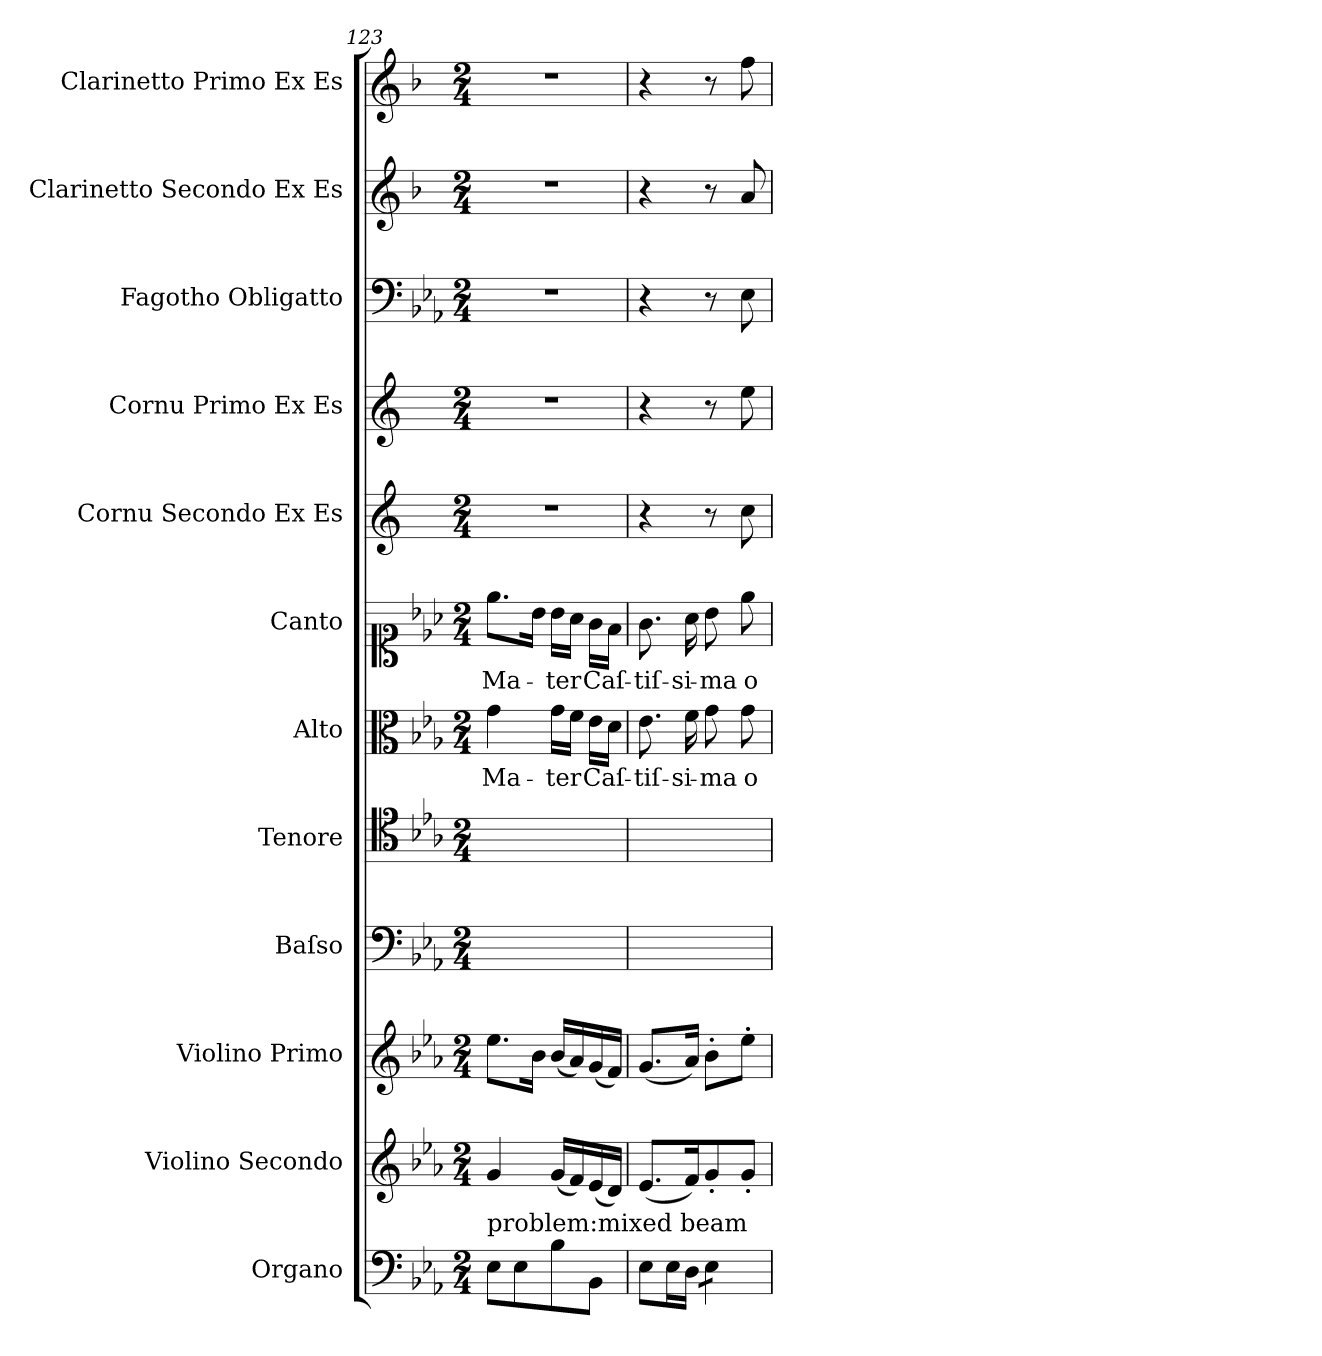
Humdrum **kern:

**kern	**kern	**kern	**kern	**kern	**kern	**text	**kern	**text	**kern	**kern	**kern	**kern	**kern
*part12	*part11	*part10	*part9	*part8	*part7	*part7	*part6	*part6	*part5	*part4	*part3	*part2	*part1
*staff12	*staff11	*staff10	*staff9	*staff8	*staff7	*staff7	*staff6	*staff6	*staff5	*staff4	*staff3	*staff2	*staff1
*I"Organo	*I"Violino Secondo	*I"Violino Primo	*I"Baſso	*I"Tenore	*I"Alto	*	*I"Canto	*	*I"Cornu Secondo Ex Es	*I"Cornu Primo Ex Es	*I"Fagotho Obligatto	*I"Clarinetto Secondo Ex Es	*I"Clarinetto Primo Ex Es
*I'Org	*	*I'Vno I	*I'B.	*I'T.	*I'A.	*	*I'C.	*	*	*I'Cor I	*I'Fag.	*	*I'Cor I
*clefF4	*clefG2	*clefG2	*clefF4	*clefC4	*clefC3	*	*clefC1	*	*clefG2	*clefG2	*clefF4	*clefG2	*clefG2
*	*	*	*	*	*	*	*	*	*ITrd5c9	*ITrd5c9	*	*ITrd1c2	*ITrd1c2
*k[b-e-a-]	*k[b-e-a-]	*k[b-e-a-]	*k[b-e-a-]	*k[b-e-a-]	*k[b-e-a-]	*	*k[b-e-a-]	*	*k[b-e-a-]	*k[b-e-a-]	*k[b-e-a-]	*k[b-e-a-]	*k[b-e-a-]
*c:	*c:	*c:	*c:	*c:	*c:	*	*c:	*	*c:	*c:	*c:	*c:	*c:
*M2/4	*M2/4	*M2/4	*M2/4	*M2/4	*M2/4	*	*M2/4	*	*M2/4	*M2/4	*M2/4	*M2/4	*M2/4
=123	=123	=123	=123	=123	=123	=123	=123	=123	=123	=123	=123	=123	=123
!LO:TX:a:t=problem&colon;mixed beam	!	!	!	!	!	!	!	!	!	!	!	!	!
8E-\L	4g/	8.ee-\L	2ryy	2ryy	4g\	Ma-	8.ee-\L	Ma-	2r	2r	2r	2r	2r
8E-\	.	.	.	.	.	.	.	.	.	.	.	.	.
.	.	16b-\Jk	.	.	.	.	16b-\Jk	.	.	.	.	.	.
8B-\	(16g/LL	(16b-/LL	.	.	16g\LL	-ter	16b-\LL	-ter	.	.	.	.	.
.	16f/)	16a-/)	.	.	16f\JJ	.	16a-\JJ	.	.	.	.	.	.
8BB-\J	(16e-/	(16g/	.	.	16e-\LL	Caſ-	16g\LL	Caſ-	.	.	.	.	.
.	16d/JJ)	16f/JJ)	.	.	16d\JJ	.	16f\JJ	.	.	.	.	.	.
=124	=124	=124	=124	=124	=124	=124	=124	=124	=124	=124	=124	=124	=124
8E-\L	(8.e-/L	(8.g/L	2ryy	2ryy	8.e-\	-tiſ-	8.g\	-tiſ-	4r	4r	4r	4r	4r
16E-\L	.	.	.	.	.	.	.	.	.	.	.	.	.
16D\JJ	16f/K)	16a-/Jk)	.	.	16f\	-si-	16a-\	-si-	.	.	.	.	.
*tremolo	*	*	*	*	*	*	*	*	*	*	*	*	*
8E-\L	8g'/	8b-'\L	.	.	8g\	-ma	8b-\	-ma	8r	8r	8r	8r	8r
8E-\J	8g'/J	8ee-'\J	.	.	8g\	o-	8ee-\	o-	8e-\	8g\	8E-\	8g/	8ee-\
*Xtremolo	*	*	*	*	*	*	*	*	*	*	*	*	*
=	=	=	=	=	=	=	=	=	=	=	=	=	=
*-	*-	*-	*-	*-	*-	*-	*-	*-	*-	*-	*-	*-	*-
